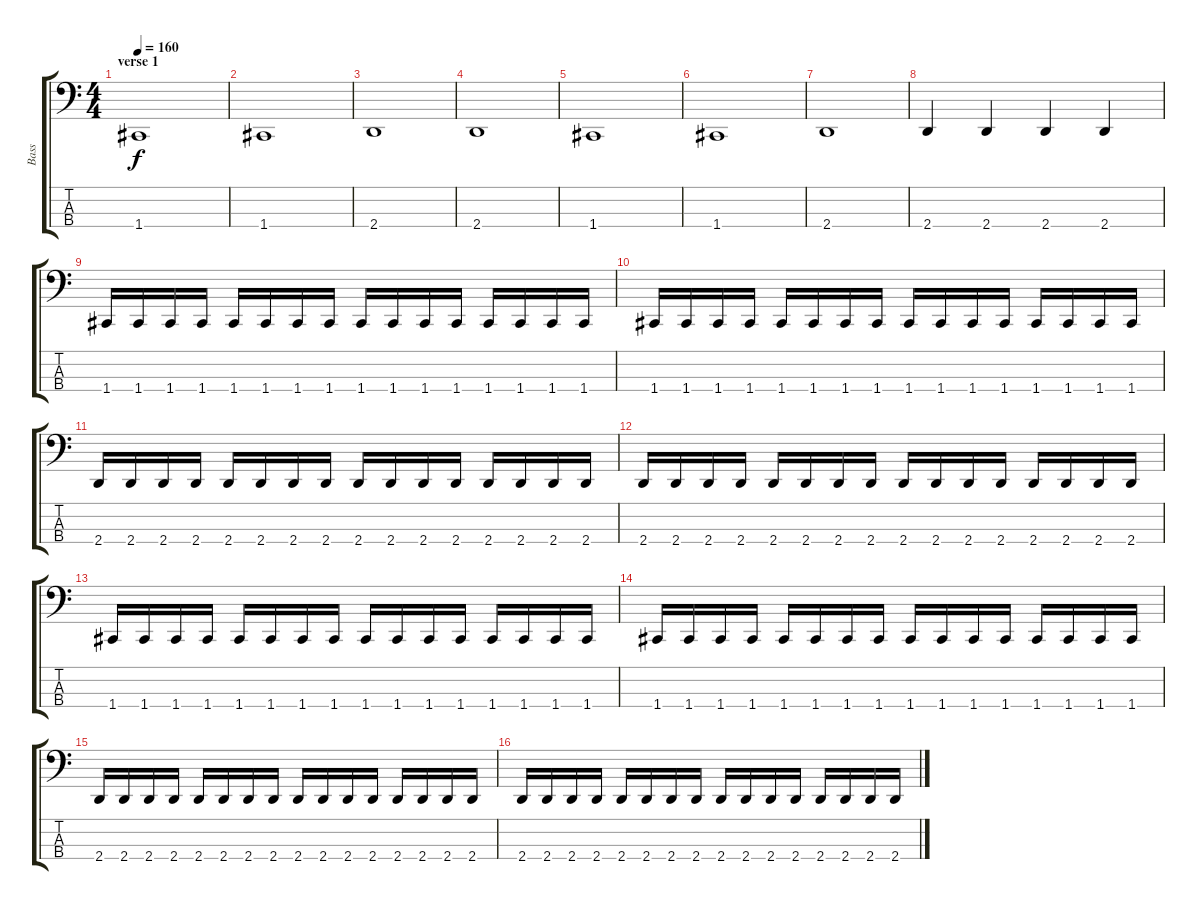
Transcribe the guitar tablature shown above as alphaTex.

\track ("Bass" "Bass") {instrument electricbasspick}
\staff {score tabs}
\tuning (F2 C2 G1 C1) {hide}
\ts (4 4)
\section ("" "verse 1")
\tempo 160
\clef f4
\ks c
1.4.1{dy f} |
1.4.1 |
2.4.1 |
2.4.1 |
1.4.1 |
1.4.1 |
2.4.1 |
2.4.4 2.4.4 2.4.4 2.4.4 |
1.4.16 1.4.16 1.4.16 1.4.16 1.4.16 1.4.16 1.4.16 1.4.16 1.4.16 1.4.16 1.4.16 1.4.16 1.4.16 1.4.16 1.4.16 1.4.16 |
1.4.16 1.4.16 1.4.16 1.4.16 1.4.16 1.4.16 1.4.16 1.4.16 1.4.16 1.4.16 1.4.16 1.4.16 1.4.16 1.4.16 1.4.16 1.4.16 |
2.4.16 2.4.16 2.4.16 2.4.16 2.4.16 2.4.16 2.4.16 2.4.16 2.4.16 2.4.16 2.4.16 2.4.16 2.4.16 2.4.16 2.4.16 2.4.16 |
2.4.16 2.4.16 2.4.16 2.4.16 2.4.16 2.4.16 2.4.16 2.4.16 2.4.16 2.4.16 2.4.16 2.4.16 2.4.16 2.4.16 2.4.16 2.4.16 |
1.4.16 1.4.16 1.4.16 1.4.16 1.4.16 1.4.16 1.4.16 1.4.16 1.4.16 1.4.16 1.4.16 1.4.16 1.4.16 1.4.16 1.4.16 1.4.16 |
1.4.16 1.4.16 1.4.16 1.4.16 1.4.16 1.4.16 1.4.16 1.4.16 1.4.16 1.4.16 1.4.16 1.4.16 1.4.16 1.4.16 1.4.16 1.4.16 |
2.4.16 2.4.16 2.4.16 2.4.16 2.4.16 2.4.16 2.4.16 2.4.16 2.4.16 2.4.16 2.4.16 2.4.16 2.4.16 2.4.16 2.4.16 2.4.16 |
2.4.16 2.4.16 2.4.16 2.4.16 2.4.16 2.4.16 2.4.16 2.4.16 2.4.16 2.4.16 2.4.16 2.4.16 2.4.16 2.4.16 2.4.16 2.4.16
